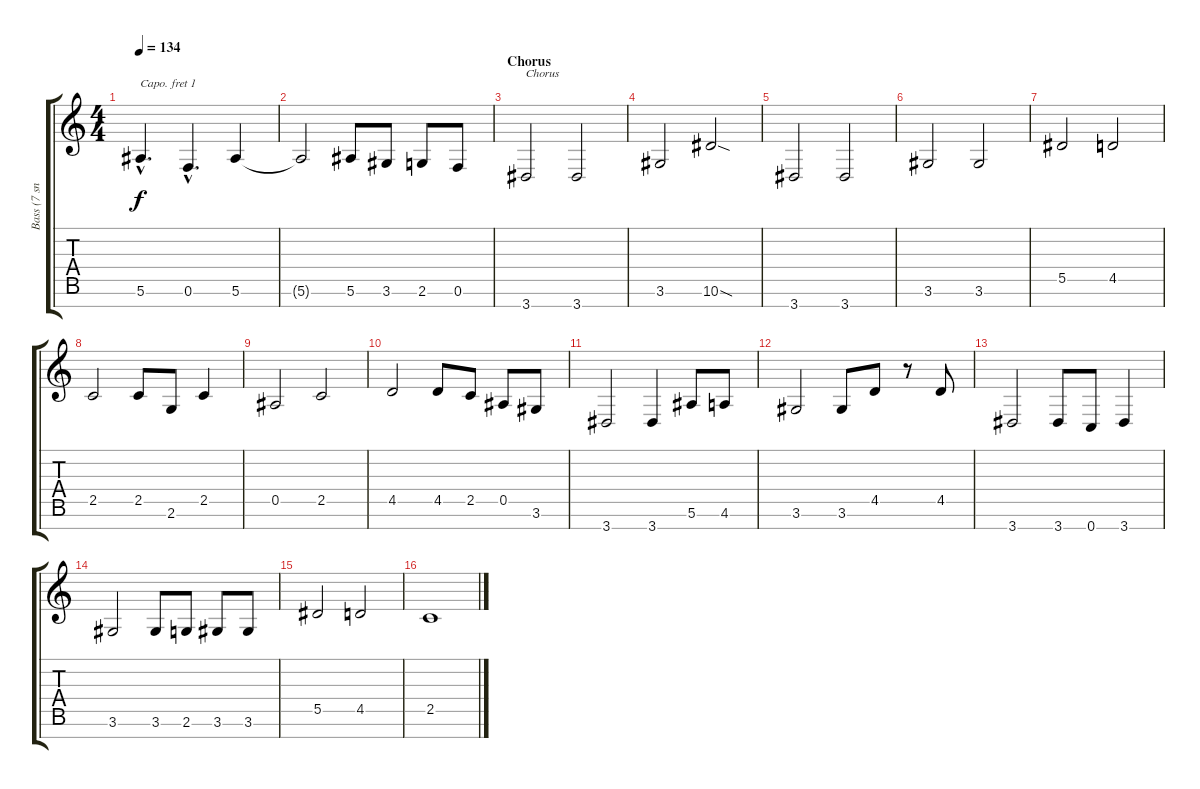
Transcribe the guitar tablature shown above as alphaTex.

\track ("Bass (7 snaren)" "Bass (7 sn") {instrument acousticbass}
\staff {score tabs}
\capo 1
\tuning (E4 B3 G3 D3 A2 E2 B1) {hide}
\ts (4 4)
\tempo 134
\clef g2
\ks c
5.6{hac}.4{d dy f} 0.6{hac}.4{d} 5.6.4 |
5.6{t}.2 5.6.8 3.6.8 2.6.8 0.6.8 |
\section ("" "Chorus")
3.7.2{txt "Chorus"} 3.7.2 |
3.6.2 10.6{sod}.2 |
3.7.2 3.7.2 |
3.6.2 3.6.2 |
5.5.2 4.5.2 |
2.5.2 2.5.8 2.6.8 2.5.4 |
0.5.2 2.5.2 |
4.5.2 4.5.8 2.5.8 0.5.8 3.6.8 |
3.7.2 3.7.4 5.6.8 4.6.8 |
3.6.2 3.6.8 4.5.8 r.8 4.5.8 |
3.7.2 3.7.8 0.7.8 3.7.4 |
3.6.2 3.6.8 2.6.8 3.6.8 3.6.8 |
5.5.2 4.5.2 |
2.5.1
